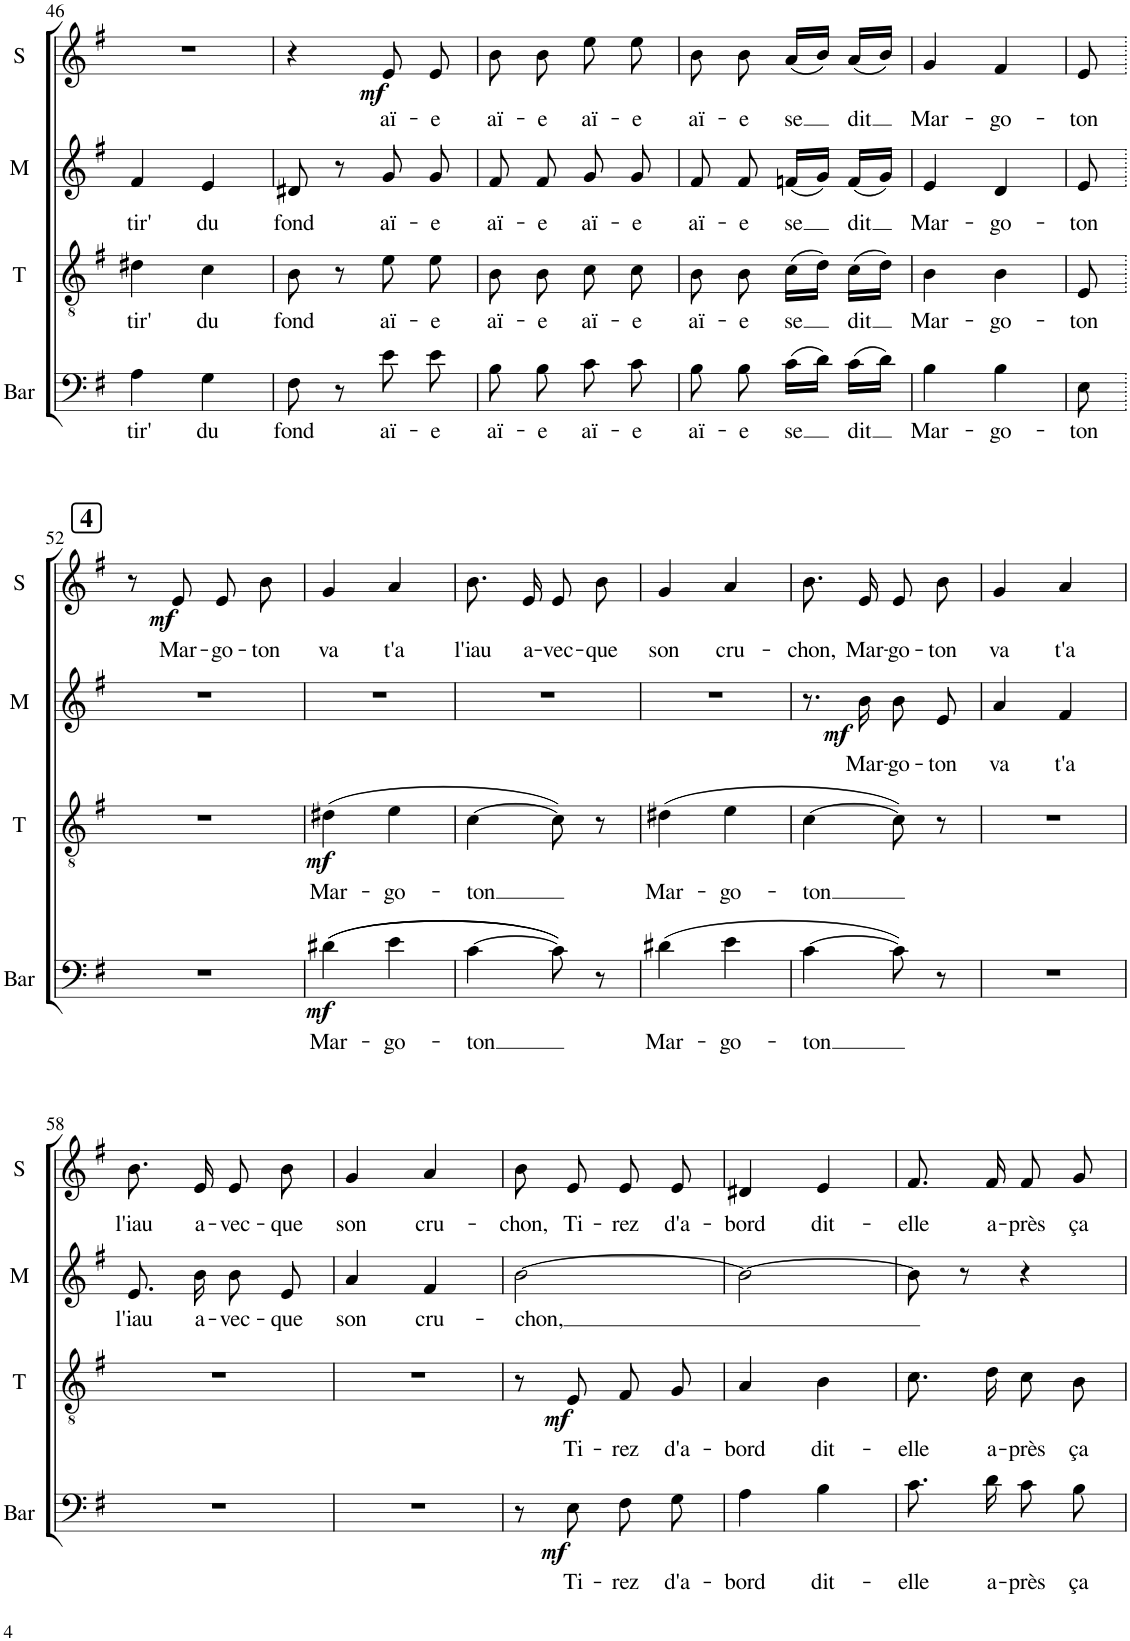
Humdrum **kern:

**kern	**text	**dynam	**kern	**text	**dynam	**kern	**text	**dynam	**kern	**text	**dynam
*part4	*part4	*part4	*part3	*part3	*part3	*part2	*part2	*part2	*part1	*part1	*part1
*staff4	*staff4	*staff4	*staff3	*staff3	*staff3	*staff2	*staff2	*staff2	*staff1	*staff1	*staff1
*I"BARYTONS	*	*	*I"TÉNORS	*	*	*I"MEZZOS	*	*	*I"SOPRANOS	*	*
*I'Bar	*	*	*I'T	*	*	*I'M	*	*	*I'S	*	*
!!LO:PB:g=z
*clefF4	*	*	*clefGv2	*	*	*clefG2	*	*	*clefG2	*	*
*	*	*	*Trd1c2	*	*	*	*	*	*	*	*
*k[f#]	*	*	*k[f#]	*	*	*k[f#]	*	*	*k[f#]	*	*
*M2/4	*	*	*M2/4	*	*	*M2/4	*	*	*M2/4	*	*
=46	=46	=46	=46	=46	=46	=46	=46	=46	=46	=46	=46
!	!LO:LY:b	!	!	!LO:LY:b	!	!	!LO:LY:b	!	!	!	!
4A\	tir'	.	4d#X\	tir'	.	4f#/	tir'	.	2r	.	.
!	!LO:LY:b	!	!	!LO:LY:b	!	!	!LO:LY:b	!	!	!	!
4G\	du	.	4c\	du	.	4e/	du	.	.	.	.
=47	=47	=47	=47	=47	=47	=47	=47	=47	=47	=47	=47
!	!LO:LY:b	!	!	!LO:LY:b	!	!	!LO:LY:b	!	!	!	!
8F#\	fond	.	8B\	fond	.	8d#X/	fond	.	4r	.	.
8r	.	.	8r	.	.	8r	.	.	.	.	.
!	!LO:LY:b	!	!	!LO:LY:b	!	!	!LO:LY:b	!	!	!LO:LY:b	!LO:DY:b
8e\	aï-	.	8e\	aï-	.	8g/	aï-	.	8e/	aï-	mf
!	!LO:LY:b	!	!	!LO:LY:b	!	!	!LO:LY:b	!	!	!LO:LY:b	!
8e\	-e	.	8e\	-e	.	8g/	-e	.	8e/	-e	.
=48	=48	=48	=48	=48	=48	=48	=48	=48	=48	=48	=48
!	!LO:LY:b	!	!	!LO:LY:b	!	!	!LO:LY:b	!	!	!LO:LY:b	!
8B\	aï-	.	8B\	aï-	.	8f#/	aï-	.	8b\	aï-	.
!	!LO:LY:b	!	!	!LO:LY:b	!	!	!LO:LY:b	!	!	!LO:LY:b	!
8B\	-e	.	8B\	-e	.	8f#/	-e	.	8b\	-e	.
!	!LO:LY:b	!	!	!LO:LY:b	!	!	!LO:LY:b	!	!	!LO:LY:b	!
8c\	aï-	.	8c\	aï-	.	8g/	aï-	.	8ee\	aï-	.
!	!LO:LY:b	!	!	!LO:LY:b	!	!	!LO:LY:b	!	!	!LO:LY:b	!
8c\	-e	.	8c\	-e	.	8g/	-e	.	8ee\	-e	.
=49	=49	=49	=49	=49	=49	=49	=49	=49	=49	=49	=49
!	!LO:LY:b	!	!	!LO:LY:b	!	!	!LO:LY:b	!	!	!LO:LY:b	!
8B\	aï-	.	8B\	aï-	.	8f#/	aï-	.	8b\	aï-	.
!	!LO:LY:b	!	!	!LO:LY:b	!	!	!LO:LY:b	!	!	!LO:LY:b	!
8B\	-e	.	8B\	-e	.	8f#/	-e	.	8b\	-e	.
!	!LO:LY:b	!	!	!LO:LY:b	!	!	!LO:LY:b	!	!	!LO:LY:b	!
(16c\LL	se	.	(16c\LL	se	.	(16fn/LL	se	.	(16a/LL	se	.
16d\JJ)	.	.	16d\JJ)	.	.	16g/JJ)	.	.	16b/JJ)	.	.
!	!LO:LY:b	!	!	!LO:LY:b	!	!	!LO:LY:b	!	!	!LO:LY:b	!
(16c\LL	dit	.	(16c\LL	dit	.	(16f/LL	dit	.	(16a/LL	dit	.
16d\JJ)	.	.	16d\JJ)	.	.	16g/JJ)	.	.	16b/JJ)	.	.
=50	=50	=50	=50	=50	=50	=50	=50	=50	=50	=50	=50
!	!LO:LY:b	!	!	!LO:LY:b	!	!	!LO:LY:b	!	!	!LO:LY:b	!
4B\	Mar-	.	4B\	Mar-	.	4e/	Mar-	.	4g/	Mar-	.
!	!LO:LY:b	!	!	!LO:LY:b	!	!	!LO:LY:b	!	!	!LO:LY:b	!
4B\	-go-	.	4B\	-go-	.	4d/	-go-	.	4f#/	-go-	.
=51	=51	=51	=51	=51	=51	=51	=51	=51	=51	=51	=51
!	!LO:LY:b	!	!	!LO:LY:b	!	!	!LO:LY:b	!	!	!LO:LY:b	!
8E\	-ton	.	8E/	-ton	.	8e/	-ton	.	8e/	-ton	.
!!LO:LB:g=z
!!LO:REH:place=s1:a:B:cj:fs=14:t=4
=52.	=52.	=52.	=52.	=52.	=52.	=52.	=52.	=52.	=52.	=52.	=52.
2r	.	.	2r	.	.	2r	.	.	8r	.	.
!	!	!	!	!	!	!	!	!	!	!LO:LY:b	!LO:DY:b
.	.	.	.	.	.	.	.	.	8e/	Mar-	mf
!	!	!	!	!	!	!	!	!	!	!LO:LY:b	!
.	.	.	.	.	.	.	.	.	8e/	-go-	.
!	!	!	!	!	!	!	!	!	!	!LO:LY:b	!
.	.	.	.	.	.	.	.	.	8b\	-ton	.
=53	=53	=53	=53	=53	=53	=53	=53	=53	=53	=53	=53
!	!LO:LY:b	!LO:DY:b	!	!LO:LY:b	!LO:DY:b	!	!	!	!	!LO:LY:b	!
((4d#X\	Mar-	mf	(4d#X\	Mar-	mf	2r	.	.	4g/	va	.
!	!LO:LY:b	!	!	!LO:LY:b	!	!	!	!	!	!LO:LY:b	!
4e\	-go-	.	4e\	-go-	.	.	.	.	4a/	t'a	.
=54	=54	=54	=54	=54	=54	=54	=54	=54	=54	=54	=54
!	!LO:LY:b	!	!	!LO:LY:b	!	!	!	!	!	!LO:LY:b	!
[4c\	-ton	.	[4c\	-ton	.	2r	.	.	8.b\	l'iau	.
!	!	!	!	!	!	!	!	!	!	!LO:LY:b	!
.	.	.	.	.	.	.	.	.	16e/	a-	.
!	!	!	!	!	!	!	!	!	!	!LO:LY:b	!
8c\]))	.	.	8c\])	.	.	.	.	.	8e/	-vec-	.
!	!	!	!	!	!	!	!	!	!	!LO:LY:b	!
8r	.	.	8r	.	.	.	.	.	8b\	-que	.
=55	=55	=55	=55	=55	=55	=55	=55	=55	=55	=55	=55
!	!LO:LY:b	!	!	!LO:LY:b	!	!	!	!	!	!LO:LY:b	!
(4d#X\	Mar-	.	(4d#X\	Mar-	.	2r	.	.	4g/	son	.
!	!LO:LY:b	!	!	!LO:LY:b	!	!	!	!	!	!LO:LY:b	!
4e\	-go-	.	4e\	-go-	.	.	.	.	4a/	cru-	.
=56	=56	=56	=56	=56	=56	=56	=56	=56	=56	=56	=56
!	!LO:LY:b	!	!	!LO:LY:b	!	!	!	!	!	!LO:LY:b	!
[4c\	-ton	.	[4c\	-ton	.	8.r	.	.	8.b\	-chon,	.
!	!	!	!	!	!	!	!LO:LY:b	!LO:DY:b	!	!LO:LY:b	!
.	.	.	.	.	.	16b\	Mar-	mf	16e/	Mar-	.
!	!	!	!	!	!	!	!LO:LY:b	!	!	!LO:LY:b	!
8c\])	.	.	8c\])	.	.	8b\	-go-	.	8e/	-go-	.
!	!	!	!	!	!	!	!LO:LY:b	!	!	!LO:LY:b	!
8r	.	.	8r	.	.	8e/	-ton	.	8b\	-ton	.
=57	=57	=57	=57	=57	=57	=57	=57	=57	=57	=57	=57
!	!	!	!	!	!	!	!LO:LY:b	!	!	!LO:LY:b	!
2r	.	.	2r	.	.	4a/	va	.	4g/	va	.
!	!	!	!	!	!	!	!LO:LY:b	!	!	!LO:LY:b	!
.	.	.	.	.	.	4f#/	t'a	.	4a/	t'a	.
!!LO:LB:g=z
=58	=58	=58	=58	=58	=58	=58	=58	=58	=58	=58	=58
!	!	!	!	!	!	!	!LO:LY:b	!	!	!LO:LY:b	!
2r	.	.	2r	.	.	8.e/	l'iau	.	8.b\	l'iau	.
!	!	!	!	!	!	!	!LO:LY:b	!	!	!LO:LY:b	!
.	.	.	.	.	.	16b\	a-	.	16e/	a-	.
!	!	!	!	!	!	!	!LO:LY:b	!	!	!LO:LY:b	!
.	.	.	.	.	.	8b\	-vec-	.	8e/	-vec-	.
!	!	!	!	!	!	!	!LO:LY:b	!	!	!LO:LY:b	!
.	.	.	.	.	.	8e/	-que	.	8b\	-que	.
=59	=59	=59	=59	=59	=59	=59	=59	=59	=59	=59	=59
!	!	!	!	!	!	!	!LO:LY:b	!	!	!LO:LY:b	!
2r	.	.	2r	.	.	4a/	son	.	4g/	son	.
!	!	!	!	!	!	!	!LO:LY:b	!	!	!LO:LY:b	!
.	.	.	.	.	.	4f#/	cru-	.	4a/	cru-	.
=60	=60	=60	=60	=60	=60	=60	=60	=60	=60	=60	=60
!	!	!	!	!	!	!	!LO:LY:b	!	!	!LO:LY:b	!
8r	.	.	8r	.	.	[2b\	-chon,	.	8b\	-chon,	.
!	!LO:LY:b	!LO:DY:b	!	!LO:LY:b	!LO:DY:b	!	!	!	!	!LO:LY:b	!
8E\	Ti-	mf	8E/	Ti-	mf	.	.	.	8e/	Ti-	.
!	!LO:LY:b	!	!	!LO:LY:b	!	!	!	!	!	!LO:LY:b	!
8F#\	-rez	.	8F#/	-rez	.	.	.	.	8e/	-rez	.
!	!LO:LY:b	!	!	!LO:LY:b	!	!	!	!	!	!LO:LY:b	!
8G\	d'a-	.	8G/	d'a-	.	.	.	.	8e/	d'a-	.
=61	=61	=61	=61	=61	=61	=61	=61	=61	=61	=61	=61
!	!LO:LY:b	!	!	!LO:LY:b	!	!	!	!	!	!LO:LY:b	!
4A\	-bord	.	4A/	-bord	.	2b\_	.	.	4d#X/	-bord	.
!	!LO:LY:b	!	!	!LO:LY:b	!	!	!	!	!	!LO:LY:b	!
4B\	dit-	.	4B\	dit-	.	.	.	.	4e/	dit-	.
=62	=62	=62	=62	=62	=62	=62	=62	=62	=62	=62	=62
!	!LO:LY:b	!	!	!LO:LY:b	!	!	!	!	!	!LO:LY:b	!
8.c\	-elle	.	8.c\	-elle	.	8b\]	.	.	8.f#/	-elle	.
.	.	.	.	.	.	8r	.	.	.	.	.
!	!LO:LY:b	!	!	!LO:LY:b	!	!	!	!	!	!LO:LY:b	!
16d\	a-	.	16d\	a-	.	.	.	.	16f#/	a-	.
!	!LO:LY:b	!	!	!LO:LY:b	!	!	!	!	!	!LO:LY:b	!
8c\	-près	.	8c\	-près	.	4r	.	.	8f#/	-près	.
!	!LO:LY:b	!	!	!LO:LY:b	!	!	!	!	!	!LO:LY:b	!
8B\	ça	.	8B\	ça	.	.	.	.	8g/	ça	.
=	=	=	=	=	=	=	=	=	=	=	=
*-	*-	*-	*-	*-	*-	*-	*-	*-	*-	*-	*-
